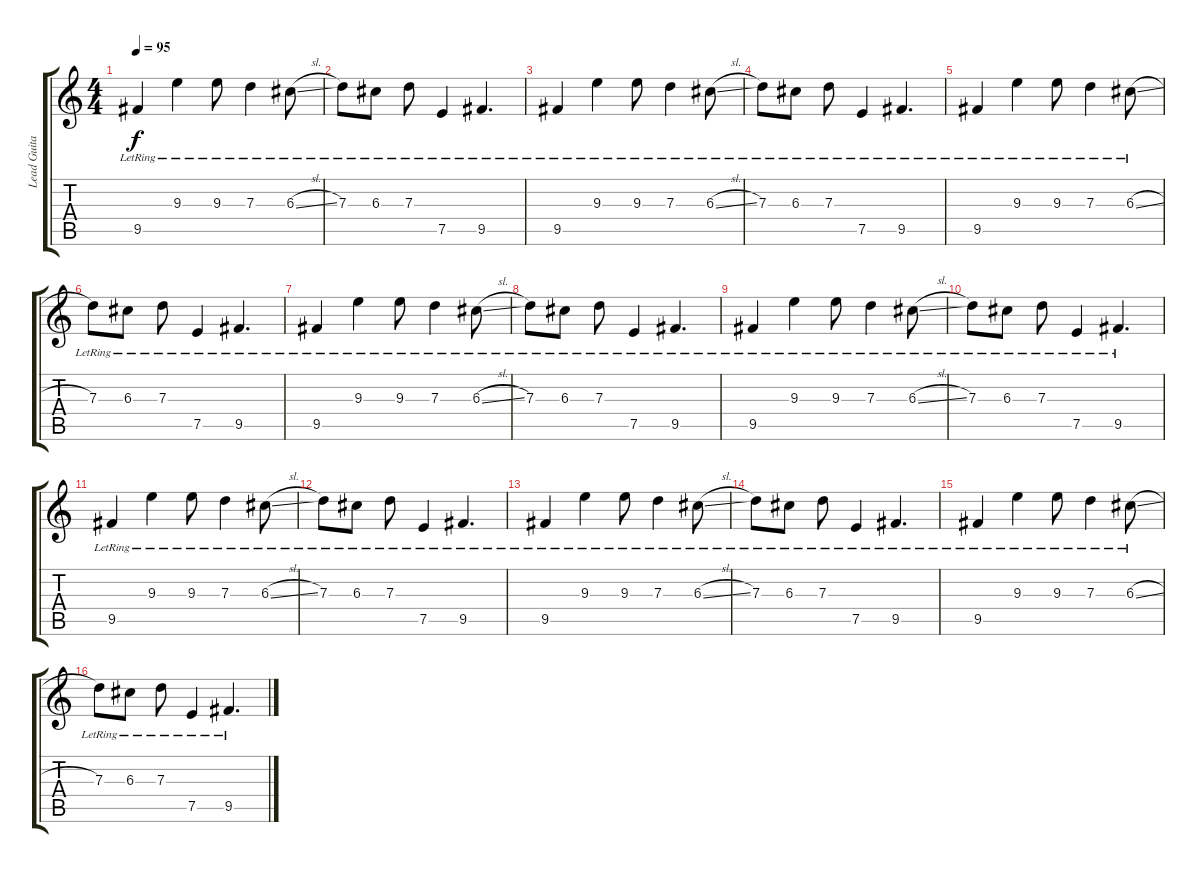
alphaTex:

\track ("Lead Guitar" "Lead Guita") {instrument electricguitarjazz}
\staff {score tabs}
\tuning (E4 B3 G3 D3 A2 E2) {hide}
\ts (4 4)
\tempo 95
\clef g2
\ks c
9.5{lr}.4{dy f} 9.3{lr}.4 9.3{lr}.8 7.3{lr}.4 6.3{sl lr}.8 |
7.3{lr}.8 6.3{lr}.8 7.3{lr}.8 7.5{lr}.4 9.5{lr}.4{d} |
9.5{lr}.4 9.3{lr}.4 9.3{lr}.8 7.3{lr}.4 6.3{sl lr}.8 |
7.3{lr}.8 6.3{lr}.8 7.3{lr}.8 7.5{lr}.4 9.5{lr}.4{d} |
9.5{lr}.4 9.3{lr}.4 9.3{lr}.8 7.3{lr}.4 6.3{sl lr}.8 |
7.3{lr}.8 6.3{lr}.8 7.3{lr}.8 7.5{lr}.4 9.5{lr}.4{d} |
9.5{lr}.4 9.3{lr}.4 9.3{lr}.8 7.3{lr}.4 6.3{sl lr}.8 |
7.3{lr}.8 6.3{lr}.8 7.3{lr}.8 7.5{lr}.4 9.5{lr}.4{d} |
9.5{lr}.4 9.3{lr}.4 9.3{lr}.8 7.3{lr}.4 6.3{sl lr}.8 |
7.3{lr}.8 6.3{lr}.8 7.3{lr}.8 7.5{lr}.4 9.5{lr}.4{d} |
9.5{lr}.4 9.3{lr}.4 9.3{lr}.8 7.3{lr}.4 6.3{sl lr}.8 |
7.3{lr}.8 6.3{lr}.8 7.3{lr}.8 7.5{lr}.4 9.5{lr}.4{d} |
9.5{lr}.4 9.3{lr}.4 9.3{lr}.8 7.3{lr}.4 6.3{sl lr}.8 |
7.3{lr}.8 6.3{lr}.8 7.3{lr}.8 7.5{lr}.4 9.5{lr}.4{d} |
9.5{lr}.4 9.3{lr}.4 9.3{lr}.8 7.3{lr}.4 6.3{sl lr}.8 |
7.3{lr}.8 6.3{lr}.8 7.3{lr}.8 7.5{lr}.4 9.5{lr}.4{d}
